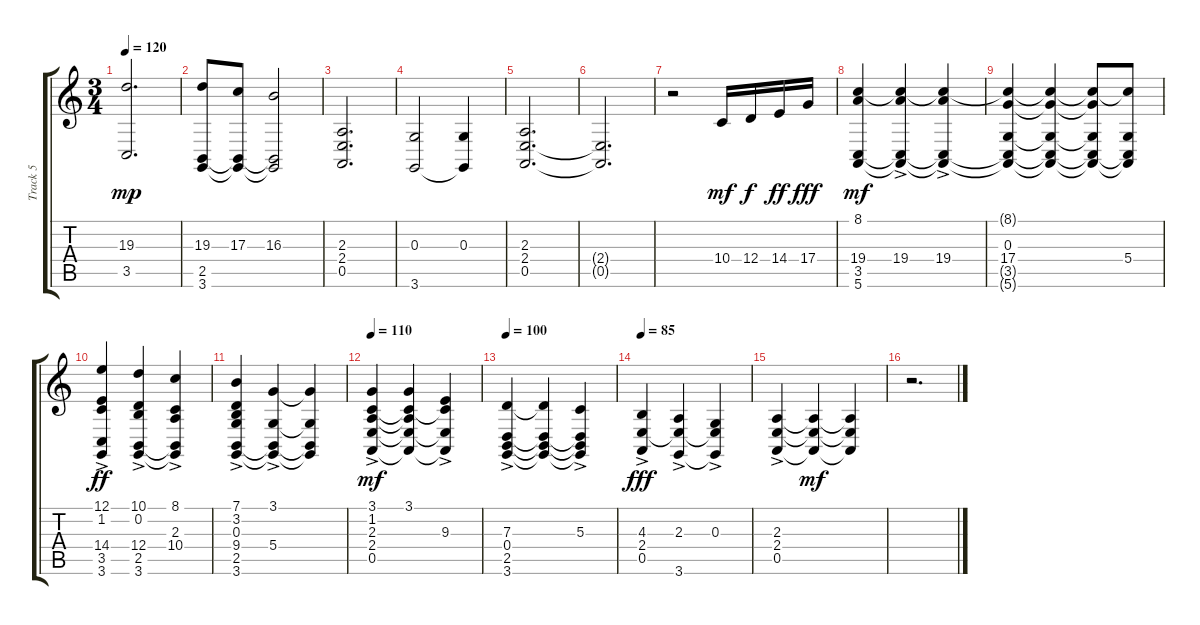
\track ("Track 5" "Track 5") {instrument stringensemble1}
\staff {score tabs}
\tuning (E4 B3 G3 D3 A2 E2) {hide}
\ts (3 4)
\tempo 120
\clef g2
\ks c
(19.3 3.5).2{d dy mp} |
(19.3 2.5 3.6).8 (17.3 2.5{t} 3.6{t}).8 (16.3 2.5{t} 3.6{t}).2 |
(2.3 2.4 0.5).2{d} |
(0.3 3.6).2 (0.3 3.6{t}).4 |
(2.3 2.4 0.5).2{d} |
(2.4{t} 0.5{t}).2{d} |
r.2 10.4.16{dy mf} 12.4.16{dy f} 14.4.16{dy ff} 17.4.16{dy fff} |
(8.1 19.4 3.5 5.6).4{dy mf} (8.1{t} 19.4{ac} 3.5{t} 5.6{t}).4 (8.1{t} 19.4{ac} 3.5{t} 5.6{t}).4 |
(8.1{t} 0.3 17.4 3.5{t} 5.6{t}).4 (8.1{t} 0.3{t} 17.4{t} 3.5{t} 5.6{t}).4 (8.1{t} 0.3{t} 17.4{t} 3.5{t} 5.6{t}).8 (8.1{t} 5.4 3.5{t} 5.6{t}).8 |
(12.1 1.2 14.4{ac} 3.5 3.6).4{dy ff} (10.1 0.2 12.4{ac} 2.5 3.6).4 (8.1 2.3 10.4{ac} 2.5{t} 3.6{t}).4 |
(7.1 3.2 0.3 9.4{ac} 2.5 3.6).4 (3.1 5.4{ac} 2.5{t} 3.6{t}).4 (3.1{t} 5.4{t} 2.5{t} 3.6{t}).4 |
\tempo 110
(3.1 1.2 2.3{ac} 2.4 0.5).4{dy mf} (3.1 1.2{t} 2.3{t} 2.4{t} 0.5{t}).4 (1.2{t} 9.3{ac} 2.4{t} 0.5{t}).4 |
\tempo 100
(7.3{ac} 0.4 2.5 3.6).4 (7.3{t} 0.4{t} 2.5{t} 3.6{t}).4 (5.3{ac} 0.4{t} 2.5{t} 3.6{t}).4 |
\tempo 85
(4.3{ac} 2.4 0.5).4{dy fff} (2.3{ac} 2.4{t} 3.6).4 (0.3{ac} 2.4{t} 3.6{t}).4 |
(2.3{ac} 2.4 0.5).4 (2.3{t} 2.4{t} 0.5{t}).4{dy mf} (2.3{t} 2.4{t} 0.5{t}).4 |
r.2{d}
